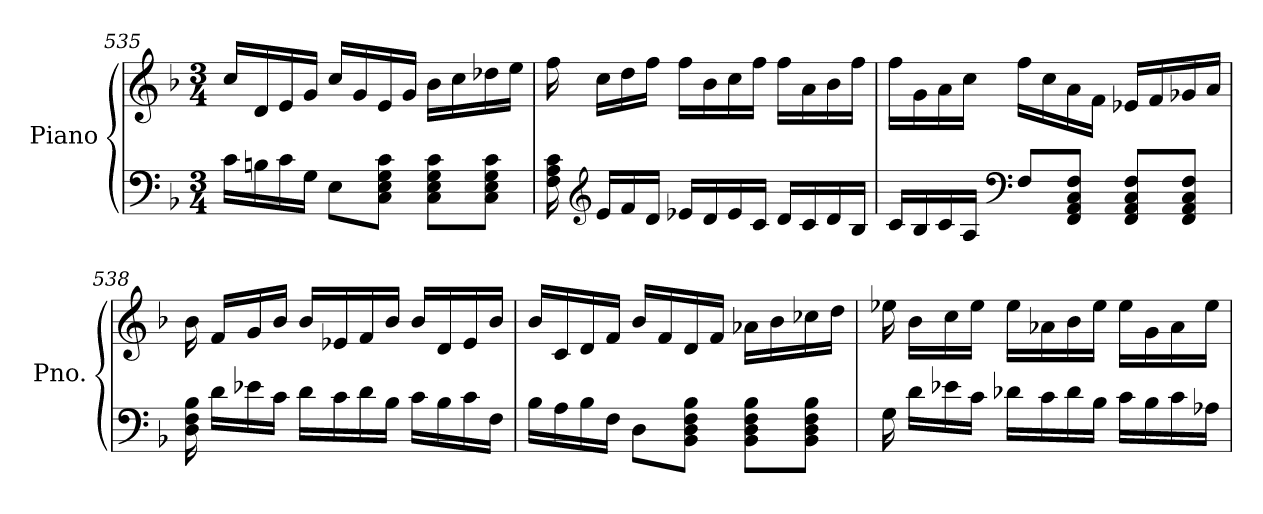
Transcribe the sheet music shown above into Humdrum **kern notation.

**kern	**kern
*part1	*part1
*staff2	*staff1
*I"Piano	*
*I'Pno.	*
*clefF4	*clefG2
*k[b-]	*k[b-]
*M3/4	*M3/4
=535	=535
16c\LL	16cc/LL
16Bn\	16d/
16c\	16e/
16G\JJ	16g/JJ
8E\L	16cc/LL
.	16g/
8C\ 8E\ 8G\ 8c\J	16e/
.	16g/JJ
8C\ 8E\ 8G\ 8c\L	16b-\LL
.	16cc\
8C\ 8E\ 8G\ 8c\J	16dd-X\
.	16ee\JJ
=536	=536
16F\ 16A\ 16c\	16ff\
*clefG2	*
16e/LL	16cc\LL
16f/	16dd\
16d/JJ	16ff\JJ
16e-X/LL	16ff\LL
16d/	16b-\
16e-/	16cc\
16c/JJ	16ff\JJ
16d/LL	16ff\LL
16c/	16a\
16d/	16b-\
16B-/JJ	16ff\JJ
=537	=537
16c/LL	16ff\LL
16B-/	16g\
16c/	16a\
16A/JJ	16cc\JJ
*clefF4	*
8F/L	16ff\LL
.	16cc\
8FF/ 8AA/ 8C/ 8F/J	16a\
.	16f\JJ
8FF/ 8AA/ 8C/ 8F/L	16e-X/LL
.	16f/
8FF/ 8AA/ 8C/ 8F/J	16g-X/
.	16a/JJ
=538	=538
16D\ 16F\ 16B-\	16b-\
16d\LL	16f/LL
16e-X\	16g/
16c\JJ	16b-/JJ
16d\LL	16b-/LL
16c\	16e-X/
16d\	16f/
16B-\JJ	16b-/JJ
16c\LL	16b-/LL
16B-\	16d/
16c\	16e-/
16F\JJ	16b-/JJ
=539	=539
16B-\LL	16b-/LL
16A\	16c/
16B-\	16d/
16F\JJ	16f/JJ
8D\L	16b-/LL
.	16f/
8BB-\ 8D\ 8F\ 8B-\J	16d/
.	16f/JJ
8BB-\ 8D\ 8F\ 8B-\L	16a-X\LL
.	16b-\
8BB-\ 8D\ 8F\ 8B-\J	16cc-X\
.	16dd\JJ
=540	=540
16G\	16ee-X\
16d\LL	16b-\LL
16e-X\	16cc\
16c\JJ	16ee-\JJ
16d-X\LL	16ee-\LL
16c\	16a-X\
16d-\	16b-\
16B-\JJ	16ee-\JJ
16c\LL	16ee-\LL
16B-\	16g\
16c\	16a-\
16A-X\JJ	16ee-\JJ
=	=
*-	*-
